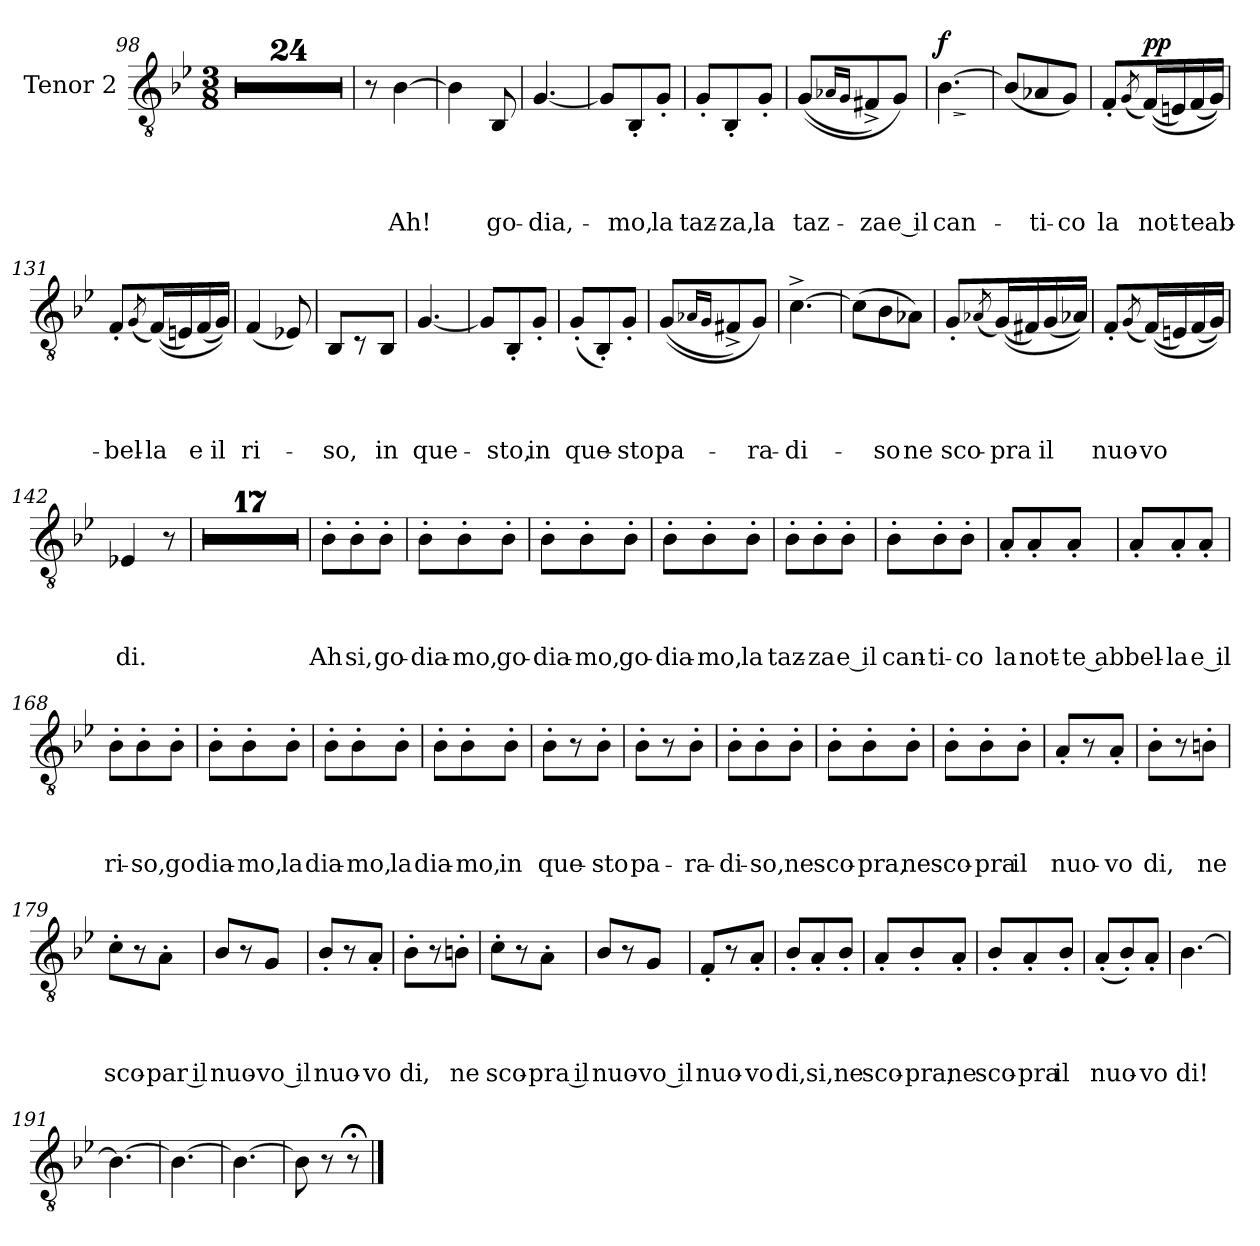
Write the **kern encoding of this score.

**kern	**text	**text	**text	**text	**dynam
*part1	*part1	*part1	*part1	*part1	*part1
*staff1	*staff1	*staff1	*staff1	*staff1	*staff1
*I"Tenor 2	*	*	*	*	*
*I'T.2	*	*	*	*	*
*clefGv2	*	*	*	*	*
*k[b-e-]	*	*	*	*	*
*B-:	*	*	*	*	*
*M3/8	*	*	*	*	*
=98	=98	=98	=98	=98	=98
4.r	.	.	.	.	.
=99	=99	=99	=99	=99	=99
4.r	.	.	.	.	.
=100	=100	=100	=100	=100	=100
4.r	.	.	.	.	.
=101	=101	=101	=101	=101	=101
4.r	.	.	.	.	.
=102	=102	=102	=102	=102	=102
4.r	.	.	.	.	.
=103	=103	=103	=103	=103	=103
4.r	.	.	.	.	.
=104	=104	=104	=104	=104	=104
4.r	.	.	.	.	.
=105	=105	=105	=105	=105	=105
4.r	.	.	.	.	.
!!LO:LB:g=z
=106	=106	=106	=106	=106	=106
4.r	.	.	.	.	.
=107	=107	=107	=107	=107	=107
4.r	.	.	.	.	.
=108	=108	=108	=108	=108	=108
4.r	.	.	.	.	.
=109	=109	=109	=109	=109	=109
4.r	.	.	.	.	.
=110	=110	=110	=110	=110	=110
4.r	.	.	.	.	.
=111	=111	=111	=111	=111	=111
4.r	.	.	.	.	.
=112	=112	=112	=112	=112	=112
4.r	.	.	.	.	.
=113	=113	=113	=113	=113	=113
4.r	.	.	.	.	.
=114	=114	=114	=114	=114	=114
4.r	.	.	.	.	.
!!LO:PB:g=z
=115	=115	=115	=115	=115	=115
4.r	.	.	.	.	.
=116	=116	=116	=116	=116	=116
4.r	.	.	.	.	.
=117	=117	=117	=117	=117	=117
4.r	.	.	.	.	.
=118	=118	=118	=118	=118	=118
4.r	.	.	.	.	.
=119	=119	=119	=119	=119	=119
4.r	.	.	.	.	.
=120	=120	=120	=120	=120	=120
4.r	.	.	.	.	.
=121	=121	=121	=121	=121	=121
4.r	.	.	.	.	.
=122	=122	=122	=122	=122	=122
8r	.	.	.	.	.
[4B-\	.	.	.	-Ah!	.
!!LO:PB:g=z
=123	=123	=123	=123	=123	=123
4B-\]	.	.	.	.	.
8BB-/	.	.	.	go-	.
=124	=124	=124	=124	=124	=124
[4.G/	.	.	.	-dia,-	.
=125	=125	=125	=125	=125	=125
8G/L]	.	.	.	.	.
8BB-'/	.	.	.	-mo,	.
8G'/J	.	.	.	la	.
=126	=126	=126	=126	=126	=126
8G'/L	.	.	.	taz-	.
8BB-'/	.	.	.	-za,	.
8G'/J	.	.	.	la	.
=127	=127	=127	=127	=127	=127
((8G/L	.	.	.	taz-	.
16qA-X/LL	.	.	.	.	.
16qG/JJ	.	.	.	.	.
8F#X^/)	.	.	.	-za	.
8G/J)	.	.	.	e il	.
=128	=128	=128	=128	=128	=128
!	!	!	!	!	!LO:HP:b
!	!	!	!	!	!LO:DY:n=1:a
[4.B-\	.	.	.	can-	> f
.	.	.	.	.	]
=129	=129	=129	=129	=129	=129
(>8B-/L]	.	.	.	.	.
8A-X/	.	.	.	-ti-	.
8G/J)	.	.	.	-co	.
=130	=130	=130	=130	=130	=130
8F'/L	.	.	.	la	.
(>8qG/	.	.	.	.	.
!	!	!	!	!	!LO:DY:a
(>(>16F/L)	.	.	.	not-	pp
16En/)	.	.	.	.	.
(16F/	.	.	.	-te	.
16G/JJ))	.	.	.	ab-	.
!!LO:PB:g=z
=131	=131	=131	=131	=131	=131
8F'/L	.	.	.	-bel-	.
(>8qG/	.	.	.	.	.
(>(>16F/L)	.	.	.	-la	.
16En/)	.	.	.	.	.
(16F/	.	.	.	e	.
16G/JJ))	.	.	.	il	.
=132	=132	=132	=132	=132	=132
(4F/	.	.	.	ri-	.
8E-X/)	.	.	.	.	.
=133	=133	=133	=133	=133	=133
8BB-/L	.	.	.	-so,	.
8r	.	.	.	.	.
8BB-/J	.	.	.	in	.
=134	=134	=134	=134	=134	=134
[4.G/	.	.	.	que-	.
=135	=135	=135	=135	=135	=135
8G/L]	.	.	.	.	.
8BB-'/	.	.	.	-sto,	.
8G'/J	.	.	.	in	.
=136	=136	=136	=136	=136	=136
(8G'/L	.	.	.	que-	.
8BB-'/)	.	.	.	.	.
8G'/J	.	.	.	-sto	.
=137	=137	=137	=137	=137	=137
((8G/L	.	.	.	pa-	.
16qA-X/LL	.	.	.	.	.
16qG/JJ	.	.	.	.	.
8F#X^/)	.	.	.	.	.
8G/J)	.	.	.	-ra-	.
=138	=138	=138	=138	=138	=138
[4.c^\	.	.	.	-di-	.
=139	=139	=139	=139	=139	=139
(>8c\L]	.	.	.	.	.
8B-\	.	.	.	-so	.
8A-X\J)	.	.	.	ne	.
!!LO:PB:g=z
=140	=140	=140	=140	=140	=140
8G'/L	.	.	.	sco-	.
(>8qA-X/	.	.	.	.	.
(>(>16G/L)	.	.	.	-pra	.
16F#X/)	.	.	.	.	.
(16G/	.	.	.	il	.
16A-/JJ))	.	.	.	.	.
=141	=141	=141	=141	=141	=141
8F'/L	.	.	.	nuo-	.
(>8qG/	.	.	.	.	.
(>(>16F/L)	.	.	.	-vo	.
16En/)	.	.	.	.	.
(16F/	.	.	.	.	.
16G/JJ))	.	.	.	.	.
=142	=142	=142	=142	=142	=142
4E-X/	.	.	.	di.	.
8r	.	.	.	.	.
=143	=143	=143	=143	=143	=143
4.r	.	.	.	.	.
=144	=144	=144	=144	=144	=144
4.r	.	.	.	.	.
=145	=145	=145	=145	=145	=145
4.r	.	.	.	.	.
=146	=146	=146	=146	=146	=146
4.r	.	.	.	.	.
=147	=147	=147	=147	=147	=147
4.r	.	.	.	.	.
!!LO:PB:g=z
=148	=148	=148	=148	=148	=148
4.r	.	.	.	.	.
=149	=149	=149	=149	=149	=149
4.r	.	.	.	.	.
=150	=150	=150	=150	=150	=150
4.r	.	.	.	.	.
=151	=151	=151	=151	=151	=151
4.r	.	.	.	.	.
=152	=152	=152	=152	=152	=152
4.r	.	.	.	.	.
=153	=153	=153	=153	=153	=153
4.r	.	.	.	.	.
=154	=154	=154	=154	=154	=154
4.r	.	.	.	.	.
=155	=155	=155	=155	=155	=155
4.r	.	.	.	.	.
=156	=156	=156	=156	=156	=156
4.r	.	.	.	.	.
!!LO:PB:g=z
=157	=157	=157	=157	=157	=157
4.r	.	.	.	.	.
=158	=158	=158	=158	=158	=158
4.r	.	.	.	.	.
=159	=159	=159	=159	=159	=159
4.r	.	.	.	.	.
=160	=160	=160	=160	=160	=160
8B-'\L	.	.	.	Ah	.
8B-'\	.	.	.	si,	.
8B-'\J	.	.	.	go-	.
=161	=161	=161	=161	=161	=161
8B-'\L	.	.	.	-dia-	.
8B-'\	.	.	.	-mo,	.
8B-'\J	.	.	.	go-	.
=162	=162	=162	=162	=162	=162
8B-'\L	.	.	.	-dia-	.
8B-'\	.	.	.	-mo,	.
8B-'\J	.	.	.	go-	.
=163	=163	=163	=163	=163	=163
8B-'\L	.	.	.	-dia-	.
8B-'\	.	.	.	-mo,	.
8B-'\J	.	.	.	la	.
!!LO:PB:g=z
=164	=164	=164	=164	=164	=164
8B-'\L	.	.	.	taz-	.
8B-'\	.	.	.	-za	.
8B-'\J	.	.	.	e il	.
=165	=165	=165	=165	=165	=165
8B-'\L	.	.	.	can-	.
8B-'\	.	.	.	-ti-	.
8B-'\J	.	.	.	-co	.
=166	=166	=166	=166	=166	=166
8A'/L	.	.	.	la	.
8A'/	.	.	.	not-	.
8A'/J	.	.	.	te ab	.
=167	=167	=167	=167	=167	=167
8A'/L	.	.	.	bel-	.
8A'/	.	.	.	-la	.
8A'/J	.	.	.	e il	.
=168	=168	=168	=168	=168	=168
8B-'\L	.	.	.	ri-	.
8B-'\	.	.	.	-so,	.
8B-'\J	.	.	.	go	.
=169	=169	=169	=169	=169	=169
8B-'\L	.	.	.	dia-	.
8B-'\	.	.	.	-mo,	.
8B-'\J	.	.	.	la	.
=170	=170	=170	=170	=170	=170
8B-'\L	.	.	.	dia-	.
8B-'\	.	.	.	-mo,	.
8B-'\J	.	.	.	la	.
!!LO:PB:g=z
=171	=171	=171	=171	=171	=171
8B-'\L	.	.	.	dia-	.
8B-'\	.	.	.	-mo,	.
8B-'\J	.	.	.	in	.
=172	=172	=172	=172	=172	=172
8B-'\L	.	.	.	que-	.
8r	.	.	.	.	.
8B-'\J	.	.	.	-sto	.
=173	=173	=173	=173	=173	=173
8B-'\L	.	.	.	pa-	.
8r	.	.	.	.	.
8B-'\J	.	.	.	-ra-	.
=174	=174	=174	=174	=174	=174
8B-'\L	.	.	.	-di-	.
8B-'\	.	.	.	-so,	.
8B-'\J	.	.	.	ne	.
=175	=175	=175	=175	=175	=175
8B-'\L	.	.	.	sco-	.
8B-'\	.	.	.	-pra,	.
8B-'\J	.	.	.	ne	.
=176	=176	=176	=176	=176	=176
8B-'\L	.	.	.	sco-	.
8B-'\	.	.	.	-pra	.
8B-'\J	.	.	.	il	.
!!LO:PB:g=z
=177	=177	=177	=177	=177	=177
8A'/L	.	.	.	nuo-	.
8r	.	.	.	.	.
8A'/J	.	.	.	-vo	.
=178	=178	=178	=178	=178	=178
8B-'\L	.	.	.	di,	.
8r	.	.	.	.	.
8Bn'\J	.	.	.	ne	.
=179	=179	=179	=179	=179	=179
8c'\L	.	.	.	sco-	.
8r	.	.	.	.	.
8A'\J	.	.	.	par il	.
=180	=180	=180	=180	=180	=180
8B-/L	.	.	.	nuo-	.
8r	.	.	.	.	.
8G/J	.	.	.	vo il	.
=181	=181	=181	=181	=181	=181
8B-'/L	.	.	.	nuo-	.
8r	.	.	.	.	.
8A'/J	.	.	.	-vo	.
=182	=182	=182	=182	=182	=182
8B-'\L	.	.	.	di,	.
8r	.	.	.	.	.
8Bn'\J	.	.	.	ne	.
!!LO:PB:g=z
=183	=183	=183	=183	=183	=183
8c'\L	.	.	.	sco-	.
8r	.	.	.	.	.
8A'\J	.	.	.	pra il	.
=184	=184	=184	=184	=184	=184
8B-/L	.	.	.	nuo-	.
8r	.	.	.	.	.
8G/J	.	.	.	vo il	.
=185	=185	=185	=185	=185	=185
8F'/L	.	.	.	nuo-	.
8r	.	.	.	.	.
8A'/J	.	.	.	-vo	.
=186	=186	=186	=186	=186	=186
8B-'/L	.	.	.	di,	.
8A'/	.	.	.	si,	.
8B-'/J	.	.	.	ne	.
=187	=187	=187	=187	=187	=187
8A'/L	.	.	.	sco-	.
8B-'/	.	.	.	-pra,	.
8A'/J	.	.	.	ne	.
=188	=188	=188	=188	=188	=188
8B-'/L	.	.	.	sco-	.
8A'/	.	.	.	-pra	.
8B-'/J	.	.	.	il	.
=189	=189	=189	=189	=189	=189
(8A'/L	.	.	.	nuo-	.
8B-'/)	.	.	.	.	.
8A'/J	.	.	.	-vo	.
!!LO:PB:g=z
=190	=190	=190	=190	=190	=190
[4.B-\	.	.	.	di!	.
=191	=191	=191	=191	=191	=191
4.B-\_	.	.	.	.	.
=192	=192	=192	=192	=192	=192
4.B-\_	.	.	.	.	.
=193	=193	=193	=193	=193	=193
4.B-\_	.	.	.	.	.
=194	=194	=194	=194	=194	=194
8B-\]	.	.	.	.	.
8r	.	.	.	.	.
8r;<	.	.	.	.	.
==	==	==	==	==	==
*-	*-	*-	*-	*-	*-
